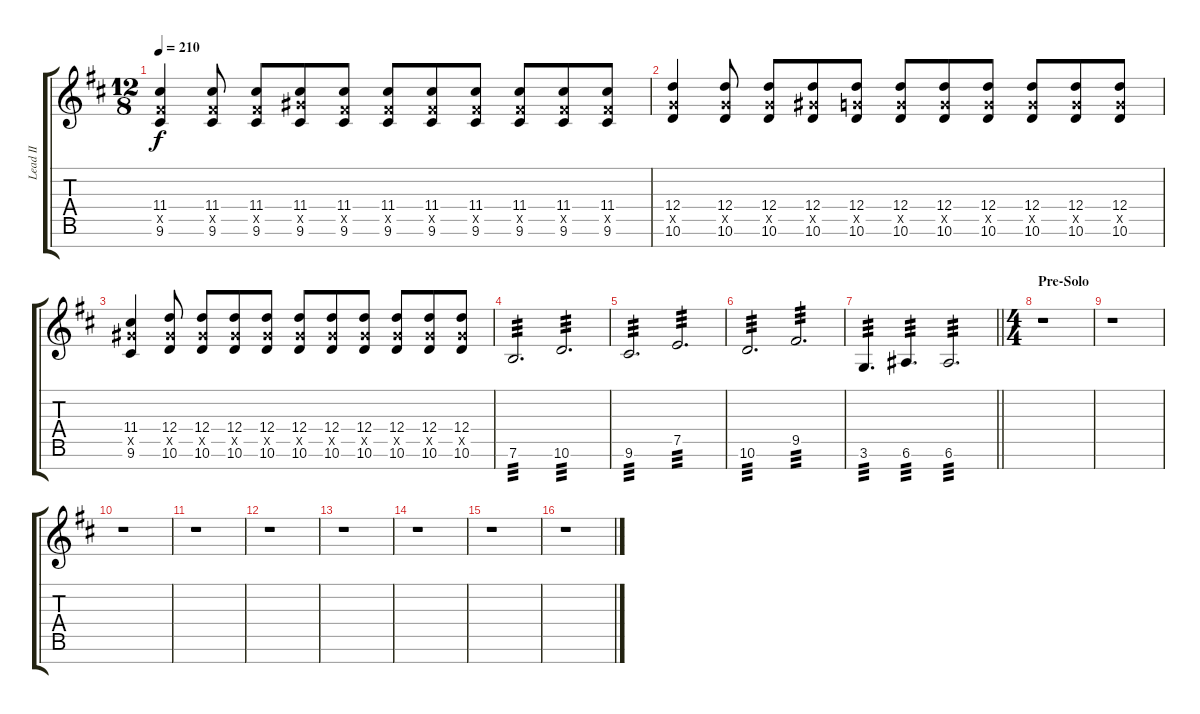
\track ("Lead II" "Lead II") {instrument distortionguitar}
\staff {score tabs}
\tuning (E4 B3 G3 D3 A2 E2 B1) {hide}
\ts (12 8)
\tempo 210
\clef g2
\ks d
(11.4 9.5{x} 9.6).4{dy f} (11.4 9.5{x} 9.6).8 (11.4 9.5{x} 9.6).8 (11.4 11.5{x} 9.6).8 (11.4 9.5{x} 9.6).8 (11.4 9.5{x} 9.6).8 (11.4 9.5{x} 9.6).8 (11.4 9.5{x} 9.6).8 (11.4 9.5{x} 9.6).8 (11.4 9.5{x} 9.6).8 (11.4 9.5{x} 9.6).8 |
(12.4 10.5{x} 10.6).4 (12.4 10.5{x} 10.6).8 (12.4 10.5{x} 10.6).8 (12.4 11.5{x} 10.6).8 (12.4 10.5{x} 10.6).8 (12.4 10.5{x} 10.6).8 (12.4 10.5{x} 10.6).8 (12.4 10.5{x} 10.6).8 (12.4 10.5{x} 10.6).8 (12.4 10.5{x} 10.6).8 (12.4 10.5{x} 10.6).8 |
(11.4 11.5{x} 9.6).4 (12.4 11.5{x} 10.6).8 (12.4 11.5{x} 10.6).8 (12.4 11.5{x} 10.6).8 (12.4 11.5{x} 10.6).8 (12.4 11.5{x} 10.6).8 (12.4 11.5{x} 10.6).8 (12.4 11.5{x} 10.6).8 (12.4 11.5{x} 10.6).8 (12.4 11.5{x} 10.6).8 (12.4 11.5{x} 10.6).8 |
7.6.2{d tp 3} 10.6.2{d tp 3} |
9.6.2{d tp 3} 7.5.2{d tp 3} |
10.6.2{d tp 3} 9.5.2{d tp 3} |
\barLineRight lightlight
3.6.4{d tp 3} 6.6.4{d tp 3} 6.6.2{d tp 3} |
\ts (4 4)
\section ("" "Pre-Solo")
r.1 |
r.1 |
r.1 |
r.1 |
r.1 |
r.1 |
r.1 |
r.1 |
r.1
